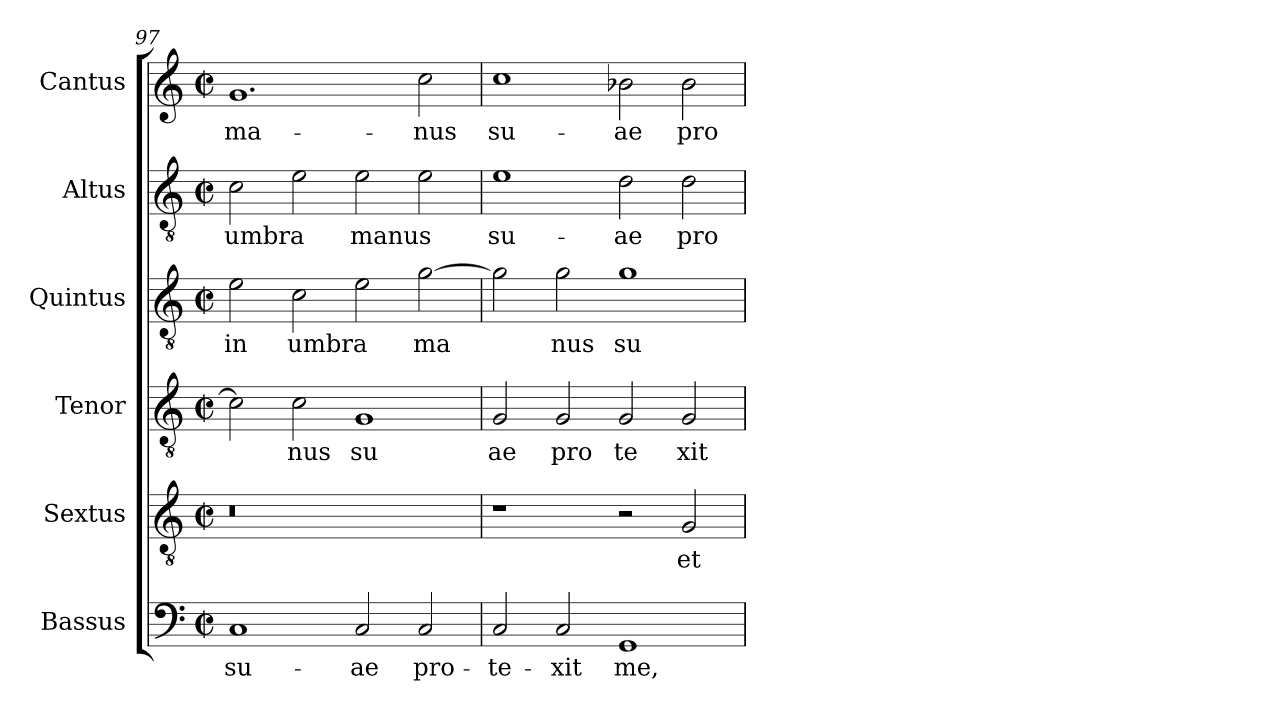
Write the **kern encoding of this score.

**kern	**text	**kern	**text	**kern	**text	**kern	**text	**kern	**text	**kern	**text
*part6	*part6	*part5	*part5	*part4	*part4	*part3	*part3	*part2	*part2	*part1	*part1
*staff6	*staff6	*staff5	*staff5	*staff4	*staff4	*staff3	*staff3	*staff2	*staff2	*staff1	*staff1
*I"Bassus	*	*I"Sextus	*	*I"Tenor	*	*I"Quintus	*	*I"Altus	*	*I"Cantus	*
*clefF4	*	*clefGv2	*	*clefGv2	*	*clefGv2	*	*clefGv2	*	*clefG2	*
*M2/2	*	*M2/2	*	*M2/2	*	*M2/2	*	*M2/2	*	*M2/2	*
*met(c|)	*	*met(c|)	*	*met(c|)	*	*met(c|)	*	*met(c|)	*	*met(c|)	*
=97	=97	=97	=97	=97	=97	=97	=97	=97	=97	=97	=97
!	!LO:LY:b:cj	!	!	!	!	!	!LO:LY:b:cj	!	!LO:LY:b	!	!LO:LY:b:cj
1C	su-	0r	.	2c\]	.	2e\	in	2c\	umbra	1.g	ma-
!	!	!	!	!	!LO:LY:b:cj	!	!LO:LY:b	!	!	!	!
.	.	.	.	2c\	nus	2c\	umbra	2e\	.	.	.
!	!LO:LY:b:cj	!	!	!	!LO:LY:b:cj	!	!	!	!LO:LY:b	!	!
2C/	-ae	.	.	1G	su	2e\	.	2e\	manus	.	.
!	!LO:LY:b:cj	!	!	!	!	!	!LO:LY:b	!	!	!	!LO:LY:b:cj
2C/	pro-	.	.	.	.	[>2g\	ma	2e\	.	2cc\	-nus
=98	=98	=98	=98	=98	=98	=98	=98	=98	=98	=98	=98
!	!LO:LY:b:cj	!	!	!	!LO:LY:b:cj	!	!	!	!LO:LY:b:cj	!	!LO:LY:b:cj
2C/	-te-	1r	.	2G/	ae	2g\]	.	1e	su-	1cc	su-
!	!LO:LY:b:cj	!	!	!	!LO:LY:b:cj	!	!LO:LY:b:cj	!	!	!	!
2C/	-xit	.	.	2G/	pro	2g\	nus	.	.	.	.
!	!LO:LY:b:cj	!	!	!	!LO:LY:b:cj	!	!LO:LY:b:cj	!	!LO:LY:b:cj	!	!LO:LY:b:cj
1GG	me,	2r	.	2G/	te	1g	su	2d\	-ae	2b-X\	-ae
!	!	!	!LO:LY:b:cj	!	!LO:LY:b:cj	!	!	!	!LO:LY:b:cj	!	!LO:LY:b:cj
.	.	2G/	et	2G/	xit	.	.	2d\	pro-	2b-\	pro-
=	=	=	=	=	=	=	=	=	=	=	=
*-	*-	*-	*-	*-	*-	*-	*-	*-	*-	*-	*-
